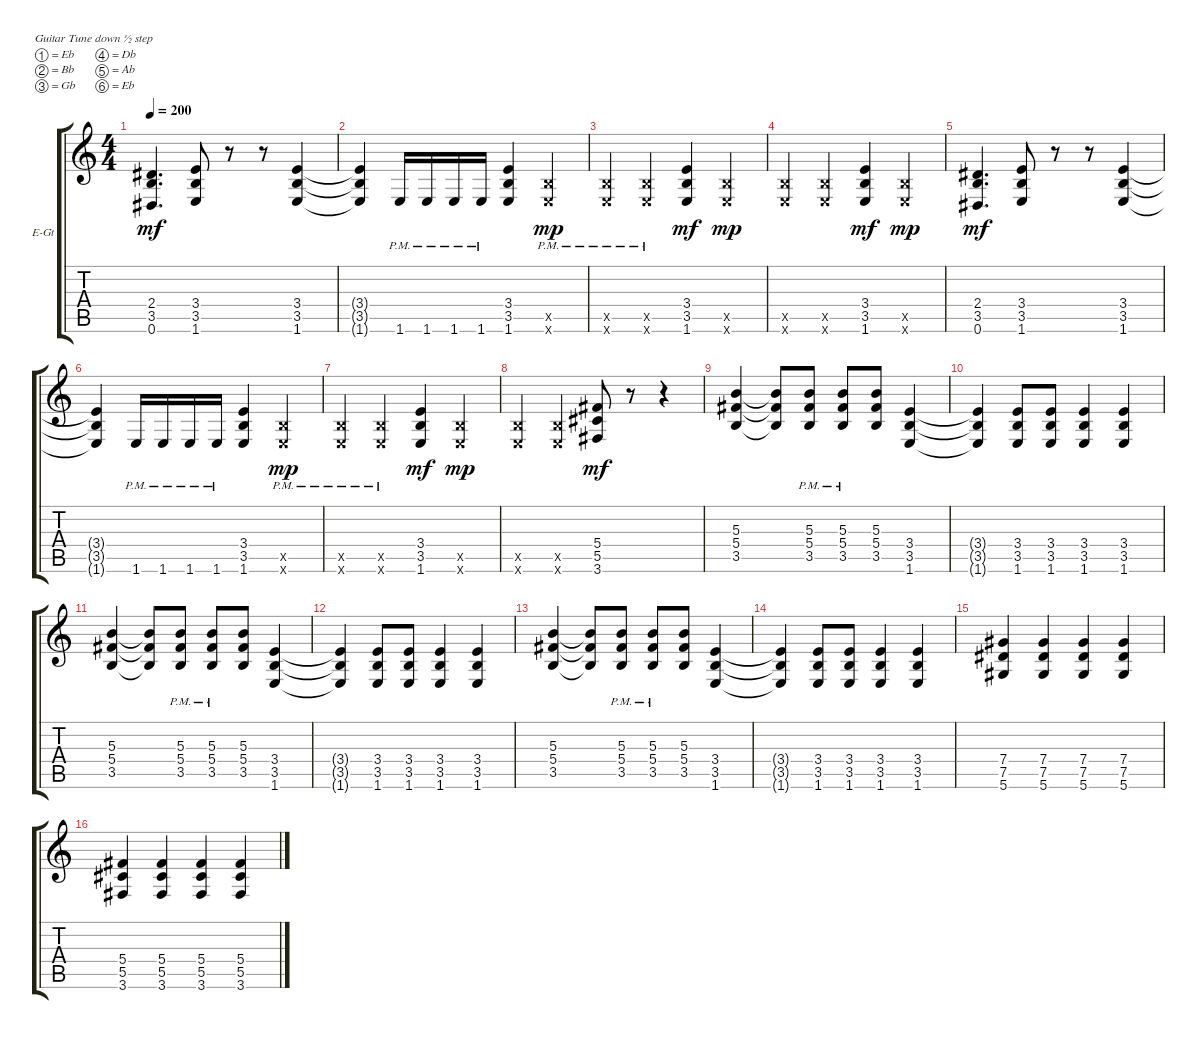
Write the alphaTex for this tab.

\defaultSystemsLayout 4
\bracketExtendMode groupsimilarinstruments
\firstSystemTrackNameOrientation horizontal
\otherSystemsTrackNameOrientation horizontal
\track ("Guitar 2" "E-Gt") {instrument electricguitarclean}
\staff {score tabs}
\tuning (Eb4 Bb3 Gb3 Db3 Ab2 Eb2)
\ts (4 4)
\tempo 200
\clef g2
\ks c
(0.6 3.5 2.4).4{d dy mf} (3.4 3.5 1.6).8 r.8 r.8 (1.6 3.5 3.4).4 |
(1.6{t} 3.5{t} 3.4{t}).4 1.6{pm}.16 1.6{pm}.16 1.6{pm}.16 1.6{pm}.16 (1.6 3.5 3.4).4 (1.6{x} 3.5{pm x}).4{dy mp} |
(1.6{x} 3.5{pm x}).4 (1.6{x} 3.5{pm x}).4 (1.6 3.5 3.4).4{dy mf} (1.6{x} 3.5{x}).4{dy mp} |
(1.6{x} 3.5{x}).4 (1.6{x} 3.5{x}).4 (1.6 3.5 3.4).4{dy mf} (1.6{x} 3.5{x}).4{dy mp} |
(0.6 3.5 2.4).4{d dy mf} (3.4 3.5 1.6).8 r.8 r.8 (1.6 3.5 3.4).4 |
(1.6{t} 3.5{t} 3.4{t}).4 1.6{pm}.16 1.6{pm}.16 1.6{pm}.16 1.6{pm}.16 (1.6 3.5 3.4).4 (1.6{x} 3.5{pm x}).4{dy mp} |
(1.6{x} 3.5{pm x}).4 (1.6{x} 3.5{pm x}).4 (1.6 3.5 3.4).4{dy mf} (1.6{x} 3.5{x}).4{dy mp} |
(1.6{x} 3.5{x}).4 (1.6{x} 3.5{x}).4 (3.6 5.5 5.4).8{dy mf} r.8 r.4 |
(3.5 5.4 5.3).4 (5.3{t} 5.4{t} 3.5{t}).8 (3.5 5.4 5.3{pm}).8 (3.5 5.4 5.3{pm}).8 (3.5 5.4 5.3).8 (1.6 3.5 3.4).4 |
(1.6{t} 3.5{t} 3.4{t}).4 (3.4 3.5 1.6).8 (1.6 3.5 3.4).8 (1.6 3.5 3.4).4 (1.6 3.5 3.4).4 |
(3.5 5.4 5.3).4 (5.3{t} 5.4{t} 3.5{t}).8 (3.5{pm} 5.4{pm} 5.3{pm}).8 (3.5{pm} 5.4{pm} 5.3{pm}).8 (3.5 5.4 5.3).8 (1.6 3.5 3.4).4 |
(1.6{t} 3.5{t} 3.4{t}).4 (3.4 3.5 1.6).8 (1.6 3.5 3.4).8 (1.6 3.5 3.4).4 (1.6 3.5 3.4).4 |
(3.5 5.4 5.3).4 (5.3{t} 5.4{t} 3.5{t}).8 (3.5{pm} 5.4{pm} 5.3{pm}).8 (3.5{pm} 5.4{pm} 5.3{pm}).8 (3.5 5.4 5.3).8 (1.6 3.5 3.4).4 |
(1.6{t} 3.5{t} 3.4{t}).4 (3.4 3.5 1.6).8 (1.6 3.5 3.4).8 (1.6 3.5 3.4).4 (1.6 3.5 3.4).4 |
(5.6 7.5 7.4).4 (7.4 7.5 5.6).4 (7.4 7.5 5.6).4 (7.4 7.5 5.6).4 |
(3.6 5.5 5.4).4 (5.4 5.5 3.6).4 (5.4 5.5 3.6).4 (5.4 5.5 3.6).4
